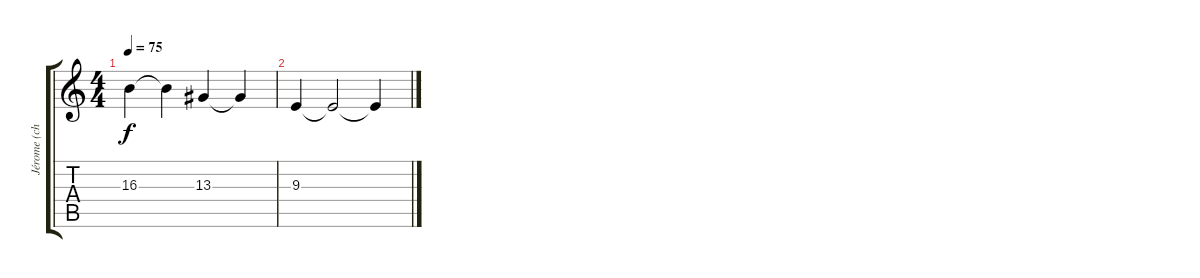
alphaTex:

\track ("Jérome (chant)" "Jérome (ch") {instrument tenorsax}
\staff {score tabs}
\tuning (E4 B3 G3 D3 A2 E2) {hide}
\ts (4 4)
\tempo 75
\clef g2
\ks c
16.3.4{dy f} 16.3{t}.4 13.3.4 13.3{t}.4 |
9.3.4 9.3{t}.2 9.3{t}.4
